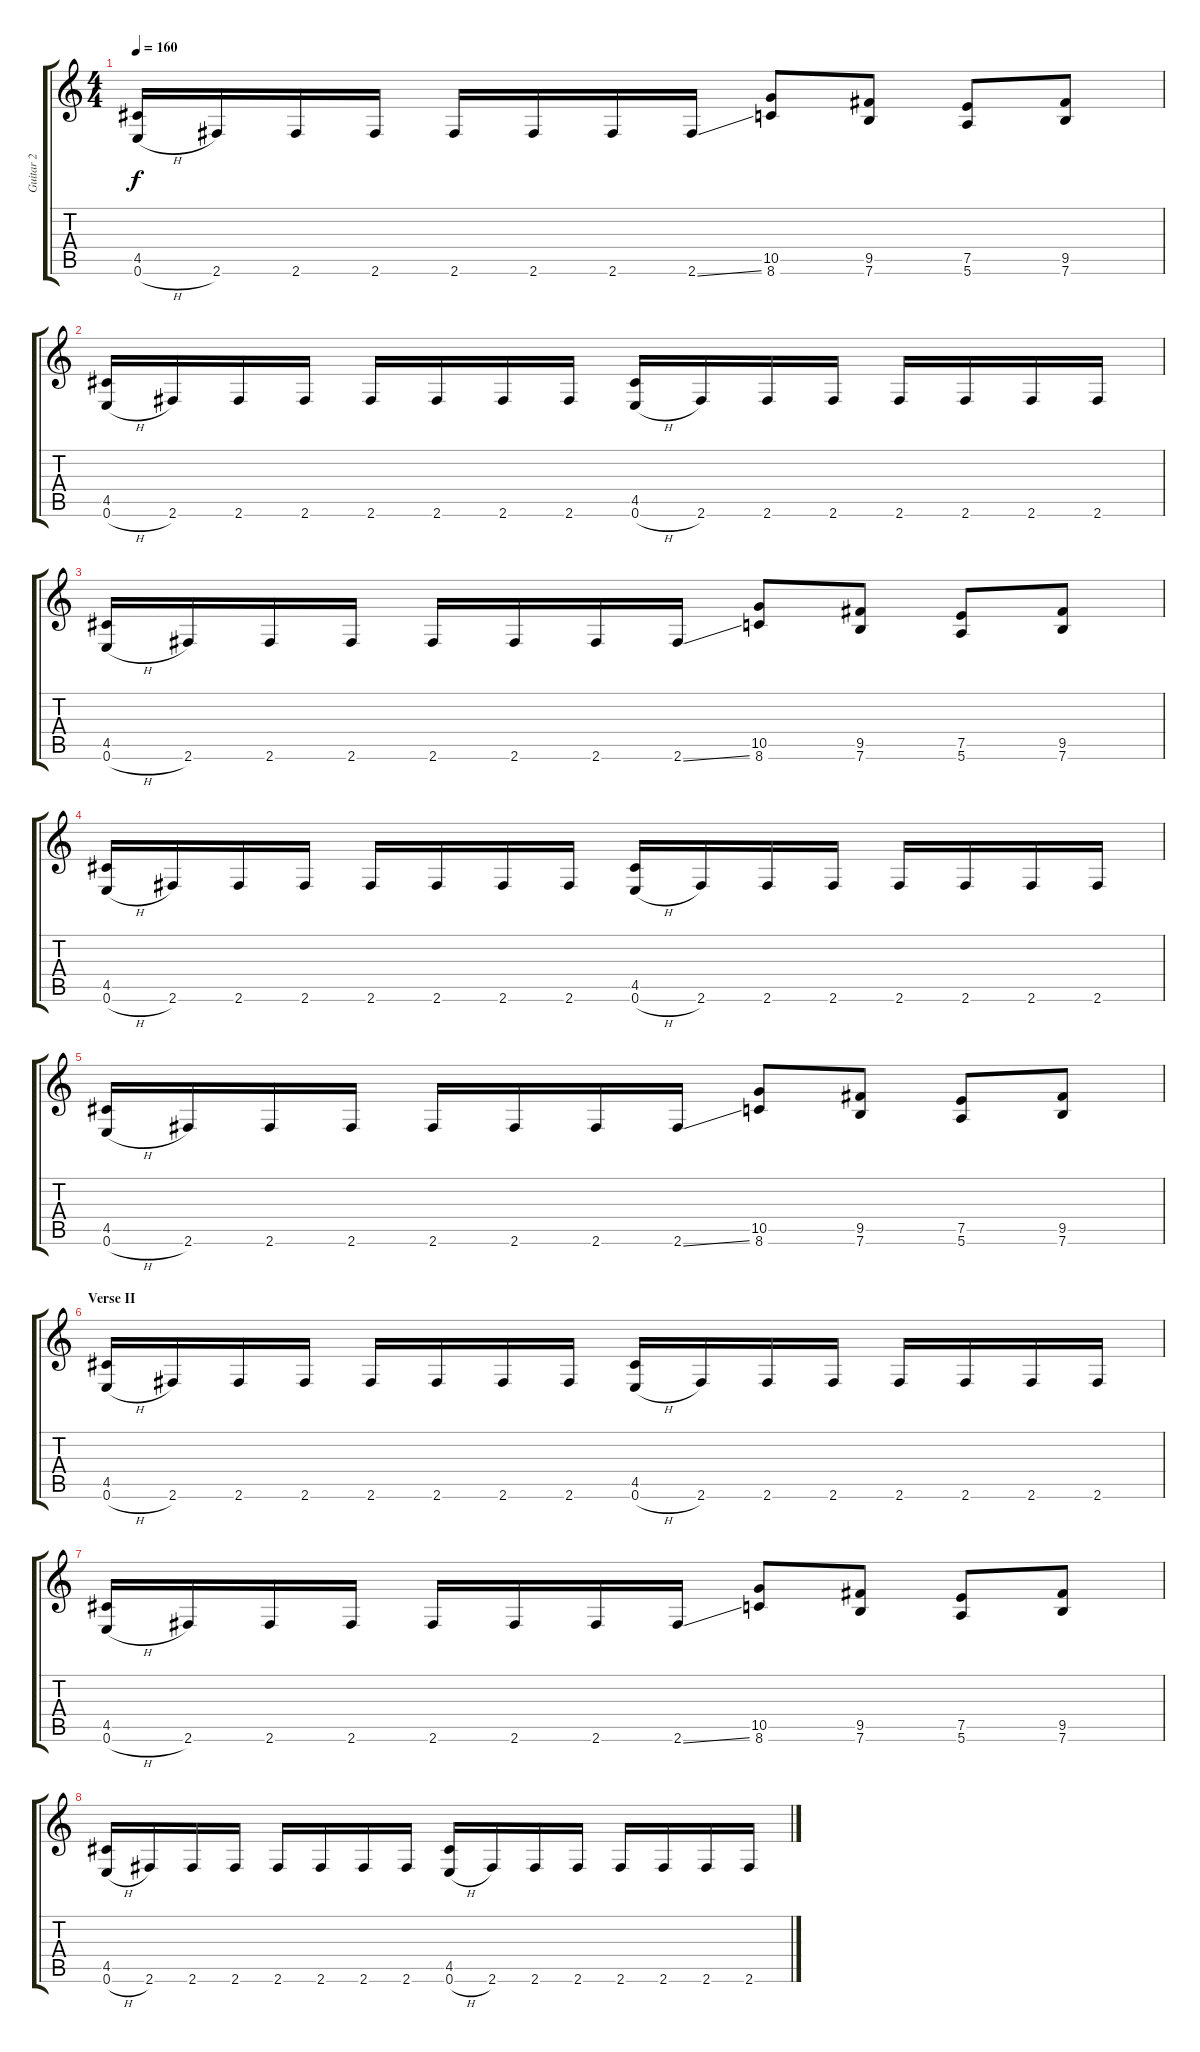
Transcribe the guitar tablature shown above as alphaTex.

\track ("Guitar 2" "Guitar 2") {instrument overdrivenguitar}
\staff {score tabs}
\tuning (E4 B3 G3 D3 A2 E2) {hide}
\ts (4 4)
\tempo 160
\clef g2
\ks c
(4.5 0.6{h}).16{dy f} 2.6.16 2.6.16 2.6.16 2.6.16 2.6.16 2.6.16 2.6{ss}.16 (10.5 8.6).8 (9.5 7.6).8 (7.5 5.6).8 (9.5 7.6).8 |
(4.5 0.6{h}).16 2.6.16 2.6.16 2.6.16 2.6.16 2.6.16 2.6.16 2.6.16 (4.5 0.6{h}).16 2.6.16 2.6.16 2.6.16 2.6.16 2.6.16 2.6.16 2.6.16 |
(4.5 0.6{h}).16 2.6.16 2.6.16 2.6.16 2.6.16 2.6.16 2.6.16 2.6{ss}.16 (10.5 8.6).8 (9.5 7.6).8 (7.5 5.6).8 (9.5 7.6).8 |
(4.5 0.6{h}).16 2.6.16 2.6.16 2.6.16 2.6.16 2.6.16 2.6.16 2.6.16 (4.5 0.6{h}).16 2.6.16 2.6.16 2.6.16 2.6.16 2.6.16 2.6.16 2.6.16 |
(4.5 0.6{h}).16 2.6.16 2.6.16 2.6.16 2.6.16 2.6.16 2.6.16 2.6{ss}.16 (10.5 8.6).8 (9.5 7.6).8 (7.5 5.6).8 (9.5 7.6).8 |
\section ("" "Verse II")
(4.5 0.6{h}).16 2.6.16 2.6.16 2.6.16 2.6.16 2.6.16 2.6.16 2.6.16 (4.5 0.6{h}).16 2.6.16 2.6.16 2.6.16 2.6.16 2.6.16 2.6.16 2.6.16 |
(4.5 0.6{h}).16 2.6.16 2.6.16 2.6.16 2.6.16 2.6.16 2.6.16 2.6{ss}.16 (10.5 8.6).8 (9.5 7.6).8 (7.5 5.6).8 (9.5 7.6).8 |
(4.5 0.6{h}).16 2.6.16 2.6.16 2.6.16 2.6.16 2.6.16 2.6.16 2.6.16 (4.5 0.6{h}).16 2.6.16 2.6.16 2.6.16 2.6.16 2.6.16 2.6.16 2.6.16
